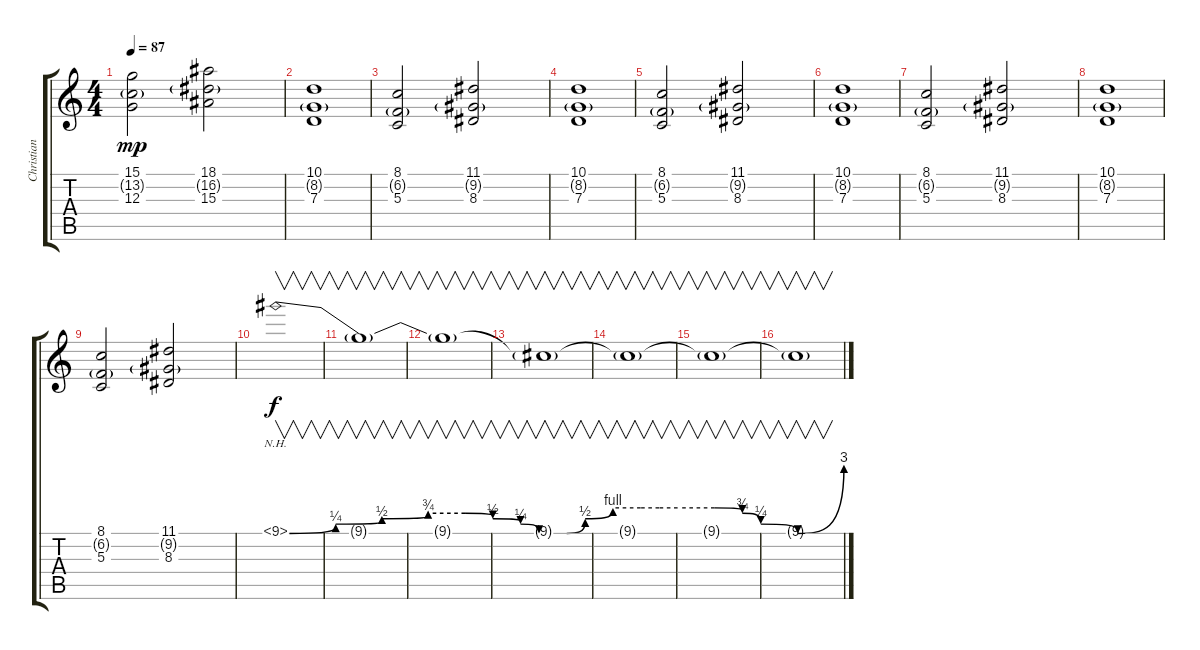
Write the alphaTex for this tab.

\track ("Christian \"Flake\" Lorenz - Keyboard " "Christian ") {instrument stringensemble1}
\staff {score tabs}
\tuning (E4 B3 G3 D3 A2 E2) {hide}
\ts (4 4)
\tempo 87
\clef g2
\ks c
(15.1 13.2{g} 12.3).2{dy mp} (18.1 16.2{g} 15.3).2 |
(10.1 8.2{g} 7.3).1{instrument choiraahs} |
(8.1 6.2{g} 5.3).2 (11.1 9.2{g} 8.3).2 |
(10.1 8.2{g} 7.3).1 |
(8.1 6.2{g} 5.3).2 (11.1 9.2{g} 8.3).2 |
(10.1 8.2{g} 7.3).1 |
(8.1 6.2{g} 5.3).2 (11.1 9.2{g} 8.3).2 |
(10.1 8.2{g} 7.3).1 |
(8.1 6.2{g} 5.3).2 (11.1 9.2{g} 8.3).2 |
9.1{be (custom 0 0 5 1 10 2 15 3 19 3 22 2 25 1 27 0 30 0 32 2 35 4 38 4 40 4 42 4 46 4 49 3 51 1 55 0 60 12) nh}.1{v dy f volume 16 instrument oboe} |
9.1{t}.1{v} |
9.1{t}.1{v} |
9.1{t}.1{v} |
9.1{t}.1{v} |
9.1{t}.1{v} |
9.1{t}.1{v}
